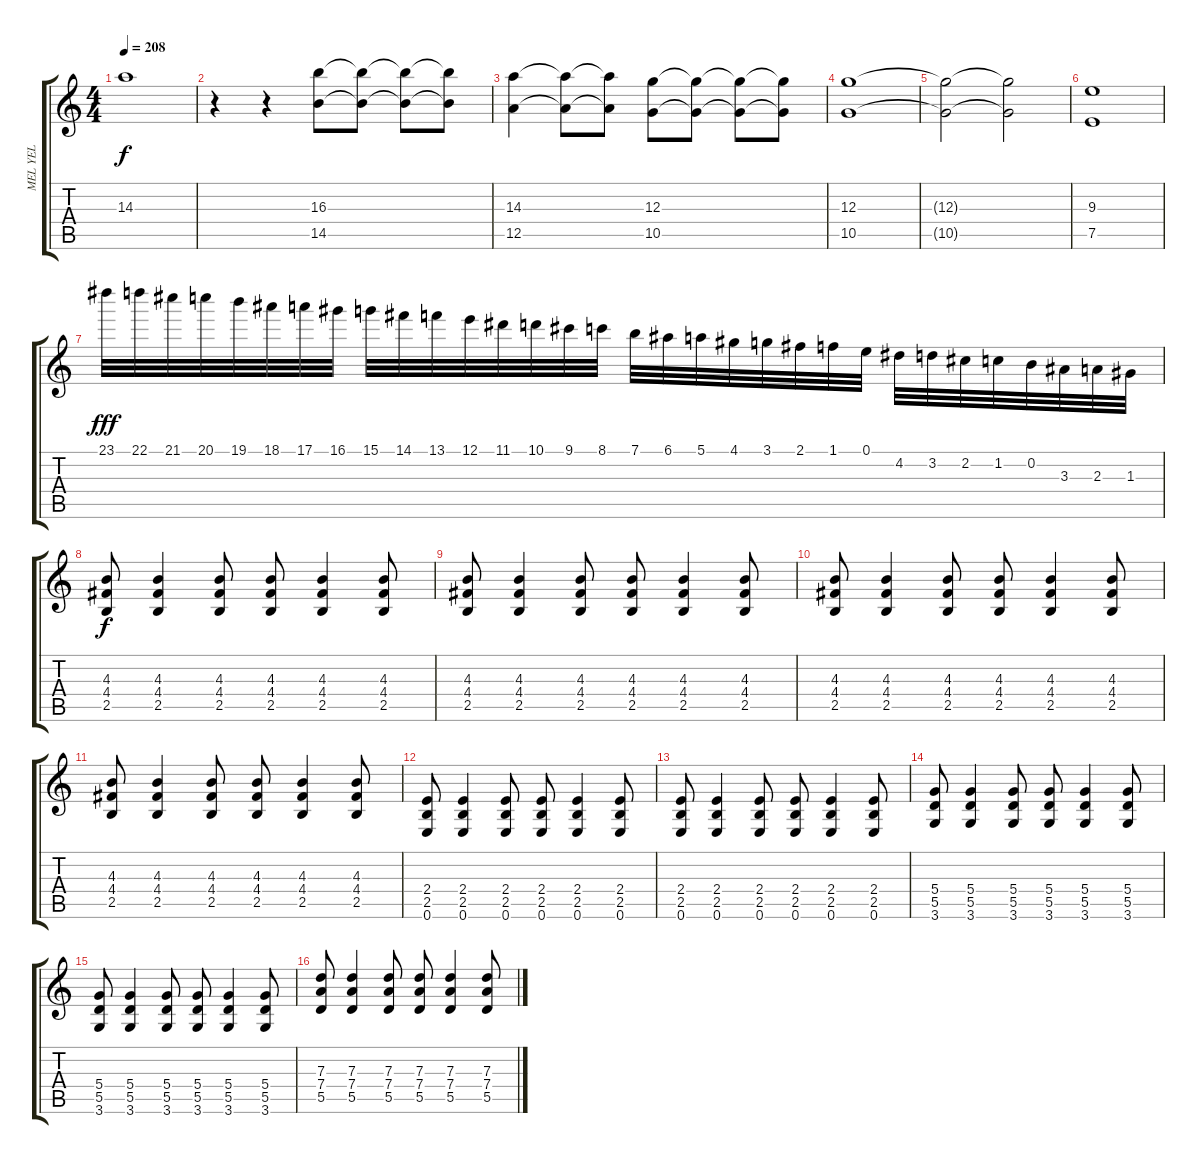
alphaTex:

\track ("MEL YEL" "MEL YEL") {instrument distortionguitar}
\staff {score tabs}
\tuning (E4 B3 G3 D3 A2 E2) {hide}
\ts (4 4)
\tempo 208
\clef g2
\ks c
14.3{t}.1{dy f} |
r.4 r.4 (16.3 14.5).8 (16.3{t} 14.5{t}).8 (16.3{t} 14.5{t}).8 (16.3{t} 14.5{t}).8 |
(14.3 12.5).4 (14.3{t} 12.5{t}).8 (14.3{t} 12.5{t}).8 (12.3 10.5).8 (12.3{t} 10.5{t}).8 (12.3{t} 10.5{t}).8 (12.3{t} 10.5{t}).8 |
(12.3 10.5).1 |
(12.3{t} 10.5{t}).2 (12.3{t} 10.5{t}).2 |
(9.3 7.5).1 |
23.1.32{dy fff volume 15 instrument distortionguitar} 22.1.32 21.1.32 20.1.32 19.1.32 18.1.32 17.1.32 16.1.32 15.1.32 14.1.32 13.1.32 12.1.32 11.1.32 10.1.32 9.1.32 8.1.32 7.1.32 6.1.32 5.1.32 4.1.32 3.1.32 2.1.32 1.1.32 0.1.32 4.2.32 3.2.32 2.2.32 1.2.32 0.2.32 3.3.32 2.3.32 1.3.32 |
(4.3 4.4 2.5).8{dy f} (4.3 4.4 2.5).4 (4.3 4.4 2.5).8 (4.3 4.4 2.5).8 (4.3 4.4 2.5).4 (4.3 4.4 2.5).8 |
(4.3 4.4 2.5).8 (4.3 4.4 2.5).4 (4.3 4.4 2.5).8 (4.3 4.4 2.5).8 (4.3 4.4 2.5).4 (4.3 4.4 2.5).8 |
(4.3 4.4 2.5).8 (4.3 4.4 2.5).4 (4.3 4.4 2.5).8 (4.3 4.4 2.5).8 (4.3 4.4 2.5).4 (4.3 4.4 2.5).8 |
(4.3 4.4 2.5).8 (4.3 4.4 2.5).4 (4.3 4.4 2.5).8 (4.3 4.4 2.5).8 (4.3 4.4 2.5).4 (4.3 4.4 2.5).8 |
(2.4 2.5 0.6).8 (2.4 2.5 0.6).4 (2.4 2.5 0.6).8 (2.4 2.5 0.6).8 (2.4 2.5 0.6).4 (2.4 2.5 0.6).8 |
(2.4 2.5 0.6).8 (2.4 2.5 0.6).4 (2.4 2.5 0.6).8 (2.4 2.5 0.6).8 (2.4 2.5 0.6).4 (2.4 2.5 0.6).8 |
(5.4 5.5 3.6).8 (5.4 5.5 3.6).4 (5.4 5.5 3.6).8 (5.4 5.5 3.6).8 (5.4 5.5 3.6).4 (5.4 5.5 3.6).8 |
(5.4 5.5 3.6).8 (5.4 5.5 3.6).4 (5.4 5.5 3.6).8 (5.4 5.5 3.6).8 (5.4 5.5 3.6).4 (5.4 5.5 3.6).8 |
(7.3 7.4 5.5).8 (7.3 7.4 5.5).4 (7.3 7.4 5.5).8 (7.3 7.4 5.5).8 (7.3 7.4 5.5).4 (7.3 7.4 5.5).8
